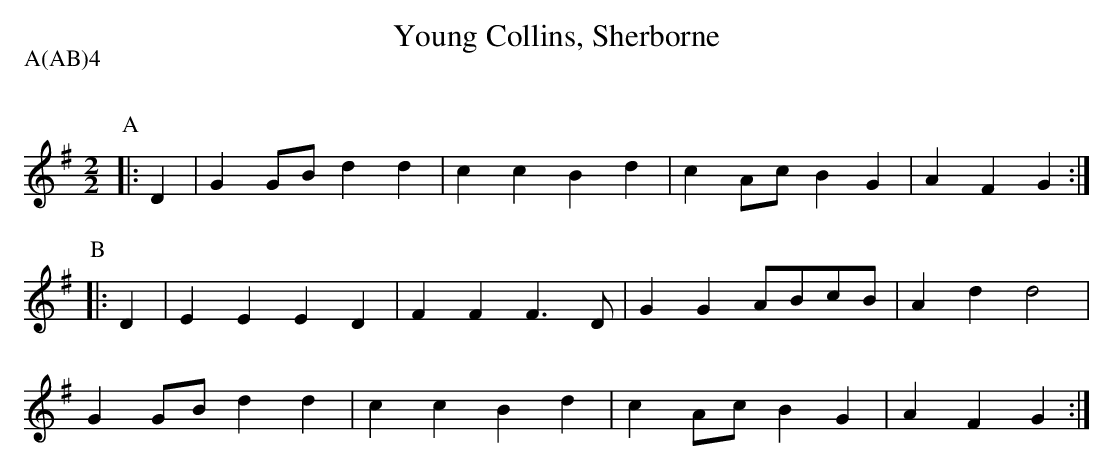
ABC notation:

X:1
T:Young Collins, Sherborne
Q:120
M:2/2
L:1/8
P:A(AB)4
K:G
P:A
|:D2|G2GB d2d2|c2c2 B2d2|c2Ac B2G2|A2F2 G2:|
P:B
|:D2|E2E2 E2D2|F2F2 F3 D|G2G2 ABcB|A2d2 d4 |
G2GB d2d2|c2c2 B2d2|c2Ac B2G2|A2F2 G2:|
